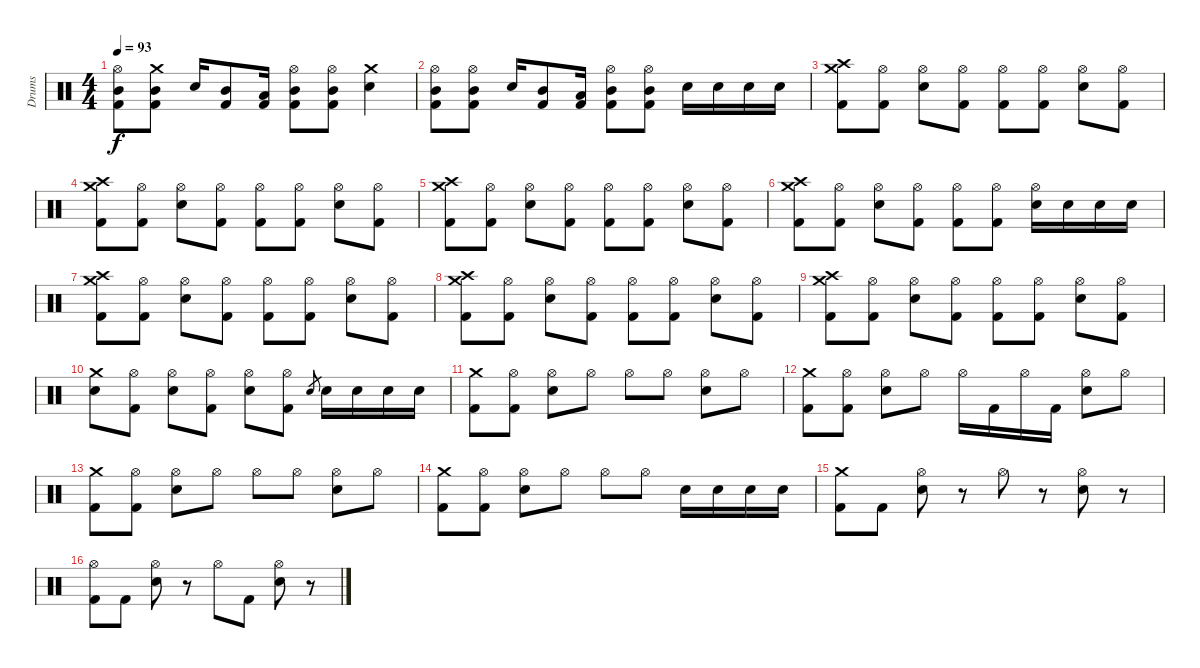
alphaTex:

\track ("Drums" "Drums") {instrument percussion}
\staff {score}
\articulation defaults
\ts (4 4)
\tempo 93
\clef neutral
\ks c
("Hi-Hat (open)" "Mid Tom (hit)" "Kick (hit) 2").8{dy f} ("Crash medium (hit)" "Mid Tom (hit)" "Kick (hit) 2").8 "Electric Snare (hit)".16 ("Mid Tom (hit)" "Kick (hit) 2").8 ("Low Tom (hit)" "Kick (hit) 2").16 ("Hi-Hat (open)" "Mid Tom (hit)" "Kick (hit) 2").8 ("Hi-Hat (open)" "Mid Tom (hit)" "Kick (hit) 2").8 ("Crash medium (hit)" "Electric Snare (hit)").4 |
("Hi-Hat (open)" "Mid Tom (hit)" "Kick (hit) 2").8 ("Hi-Hat (open)" "Mid Tom (hit)" "Kick (hit) 2").8 "Electric Snare (hit)".16 ("Mid Tom (hit)" "Kick (hit) 2").8 ("Low Tom (hit)" "Kick (hit) 2").16 ("Hi-Hat (open)" "Mid Tom (hit)" "Kick (hit) 2").8 ("Hi-Hat (open)" "Mid Tom (hit)" "Kick (hit) 2").8 "Electric Snare (hit)".16 "Electric Snare (hit)".16 "Electric Snare (hit)".16 "Electric Snare (hit)".16 |
("Crash high (hit)" "Crash medium (hit)" "Kick (hit) 2").8 ("Hi-Hat (open)" "Kick (hit) 2").8 ("Hi-Hat (open)" "Electric Snare (hit)").8 ("Hi-Hat (open)" "Kick (hit) 2").8 ("Hi-Hat (open)" "Kick (hit) 2").8 ("Hi-Hat (open)" "Kick (hit) 2").8 ("Hi-Hat (open)" "Electric Snare (hit)").8 ("Hi-Hat (open)" "Kick (hit) 2").8 |
("Crash high (hit)" "Crash medium (hit)" "Kick (hit) 2").8 ("Hi-Hat (open)" "Kick (hit) 2").8 ("Hi-Hat (open)" "Electric Snare (hit)").8 ("Hi-Hat (open)" "Kick (hit) 2").8 ("Hi-Hat (open)" "Kick (hit) 2").8 ("Hi-Hat (open)" "Kick (hit) 2").8 ("Hi-Hat (open)" "Electric Snare (hit)").8 ("Hi-Hat (open)" "Kick (hit) 2").8 |
("Crash high (hit)" "Crash medium (hit)" "Kick (hit) 2").8 ("Hi-Hat (open)" "Kick (hit) 2").8 ("Hi-Hat (open)" "Electric Snare (hit)").8 ("Hi-Hat (open)" "Kick (hit) 2").8 ("Hi-Hat (open)" "Kick (hit) 2").8 ("Hi-Hat (open)" "Kick (hit) 2").8 ("Hi-Hat (open)" "Electric Snare (hit)").8 ("Hi-Hat (open)" "Kick (hit) 2").8 |
("Crash high (hit)" "Crash medium (hit)" "Kick (hit) 2").8 ("Hi-Hat (open)" "Kick (hit) 2").8 ("Hi-Hat (open)" "Electric Snare (hit)").8 ("Hi-Hat (open)" "Kick (hit) 2").8 ("Hi-Hat (open)" "Kick (hit) 2").8 ("Hi-Hat (open)" "Kick (hit) 2").8 ("Hi-Hat (open)" "Electric Snare (hit)").16 "Electric Snare (hit)".16 "Electric Snare (hit)".16 "Electric Snare (hit)".16 |
("Crash high (hit)" "Crash medium (hit)" "Kick (hit) 2").8 ("Hi-Hat (open)" "Kick (hit) 2").8 ("Hi-Hat (open)" "Electric Snare (hit)").8 ("Hi-Hat (open)" "Kick (hit) 2").8 ("Hi-Hat (open)" "Kick (hit) 2").8 ("Hi-Hat (open)" "Kick (hit) 2").8 ("Hi-Hat (open)" "Electric Snare (hit)").8 ("Hi-Hat (open)" "Kick (hit) 2").8 |
("Crash high (hit)" "Crash medium (hit)" "Kick (hit) 2").8 ("Hi-Hat (open)" "Kick (hit) 2").8 ("Hi-Hat (open)" "Electric Snare (hit)").8 ("Hi-Hat (open)" "Kick (hit) 2").8 ("Hi-Hat (open)" "Kick (hit) 2").8 ("Hi-Hat (open)" "Kick (hit) 2").8 ("Hi-Hat (open)" "Electric Snare (hit)").8 ("Hi-Hat (open)" "Kick (hit) 2").8 |
("Crash high (hit)" "Crash medium (hit)" "Kick (hit) 2").8 ("Hi-Hat (open)" "Kick (hit) 2").8 ("Hi-Hat (open)" "Electric Snare (hit)").8 ("Hi-Hat (open)" "Kick (hit) 2").8 ("Hi-Hat (open)" "Kick (hit) 2").8 ("Hi-Hat (open)" "Kick (hit) 2").8 ("Hi-Hat (open)" "Electric Snare (hit)").8 ("Hi-Hat (open)" "Kick (hit) 2").8 |
("Crash medium (hit)" "Electric Snare (hit)").8 ("Hi-Hat (open)" "Kick (hit) 2").8 ("Hi-Hat (open)" "Electric Snare (hit)").8 ("Hi-Hat (open)" "Kick (hit) 2").8 ("Hi-Hat (open)" "Electric Snare (hit)").8 ("Hi-Hat (open)" "Kick (hit) 2").8 "Electric Snare (hit)".8{gr} "Electric Snare (hit)".16 "Electric Snare (hit)".16 "Electric Snare (hit)".16 "Electric Snare (hit)".16 |
("Crash medium (hit)" "Kick (hit) 2").8 ("Hi-Hat (open)" "Kick (hit) 2").8 ("Hi-Hat (open)" "Electric Snare (hit)").8 "Hi-Hat (open)".8 "Hi-Hat (open)".8 "Hi-Hat (open)".8 ("Hi-Hat (open)" "Electric Snare (hit)").8 "Hi-Hat (open)".8 |
("Crash medium (hit)" "Kick (hit) 2").8 ("Hi-Hat (open)" "Kick (hit) 2").8 ("Hi-Hat (open)" "Electric Snare (hit)").8 "Hi-Hat (open)".8 "Hi-Hat (open)".16 "Kick (hit) 2".16 "Hi-Hat (open)".16 "Kick (hit) 2".16 ("Hi-Hat (open)" "Electric Snare (hit)").8 "Hi-Hat (open)".8 |
("Crash medium (hit)" "Kick (hit) 2").8 ("Hi-Hat (open)" "Kick (hit) 2").8 ("Hi-Hat (open)" "Electric Snare (hit)").8 "Hi-Hat (open)".8 "Hi-Hat (open)".8 "Hi-Hat (open)".8 ("Hi-Hat (open)" "Electric Snare (hit)").8 "Hi-Hat (open)".8 |
("Crash medium (hit)" "Kick (hit) 2").8 ("Hi-Hat (open)" "Kick (hit) 2").8 ("Hi-Hat (open)" "Electric Snare (hit)").8 "Hi-Hat (open)".8 "Hi-Hat (open)".8 "Hi-Hat (open)".8 "Electric Snare (hit)".16 "Electric Snare (hit)".16 "Electric Snare (hit)".16 "Electric Snare (hit)".16 |
("Crash medium (hit)" "Kick (hit) 2").8 "Kick (hit) 2".8 ("Hi-Hat (open)" "Electric Snare (hit)").8 r.8 "Hi-Hat (open)".8 r.8 ("Hi-Hat (open)" "Electric Snare (hit)").8 r.8 |
("Hi-Hat (open)" "Kick (hit) 2").8 "Kick (hit) 2".8 ("Hi-Hat (open)" "Electric Snare (hit)").8 r.8 "Hi-Hat (open)".8 "Kick (hit) 2".8 ("Hi-Hat (open)" "Electric Snare (hit)").8 r.8
